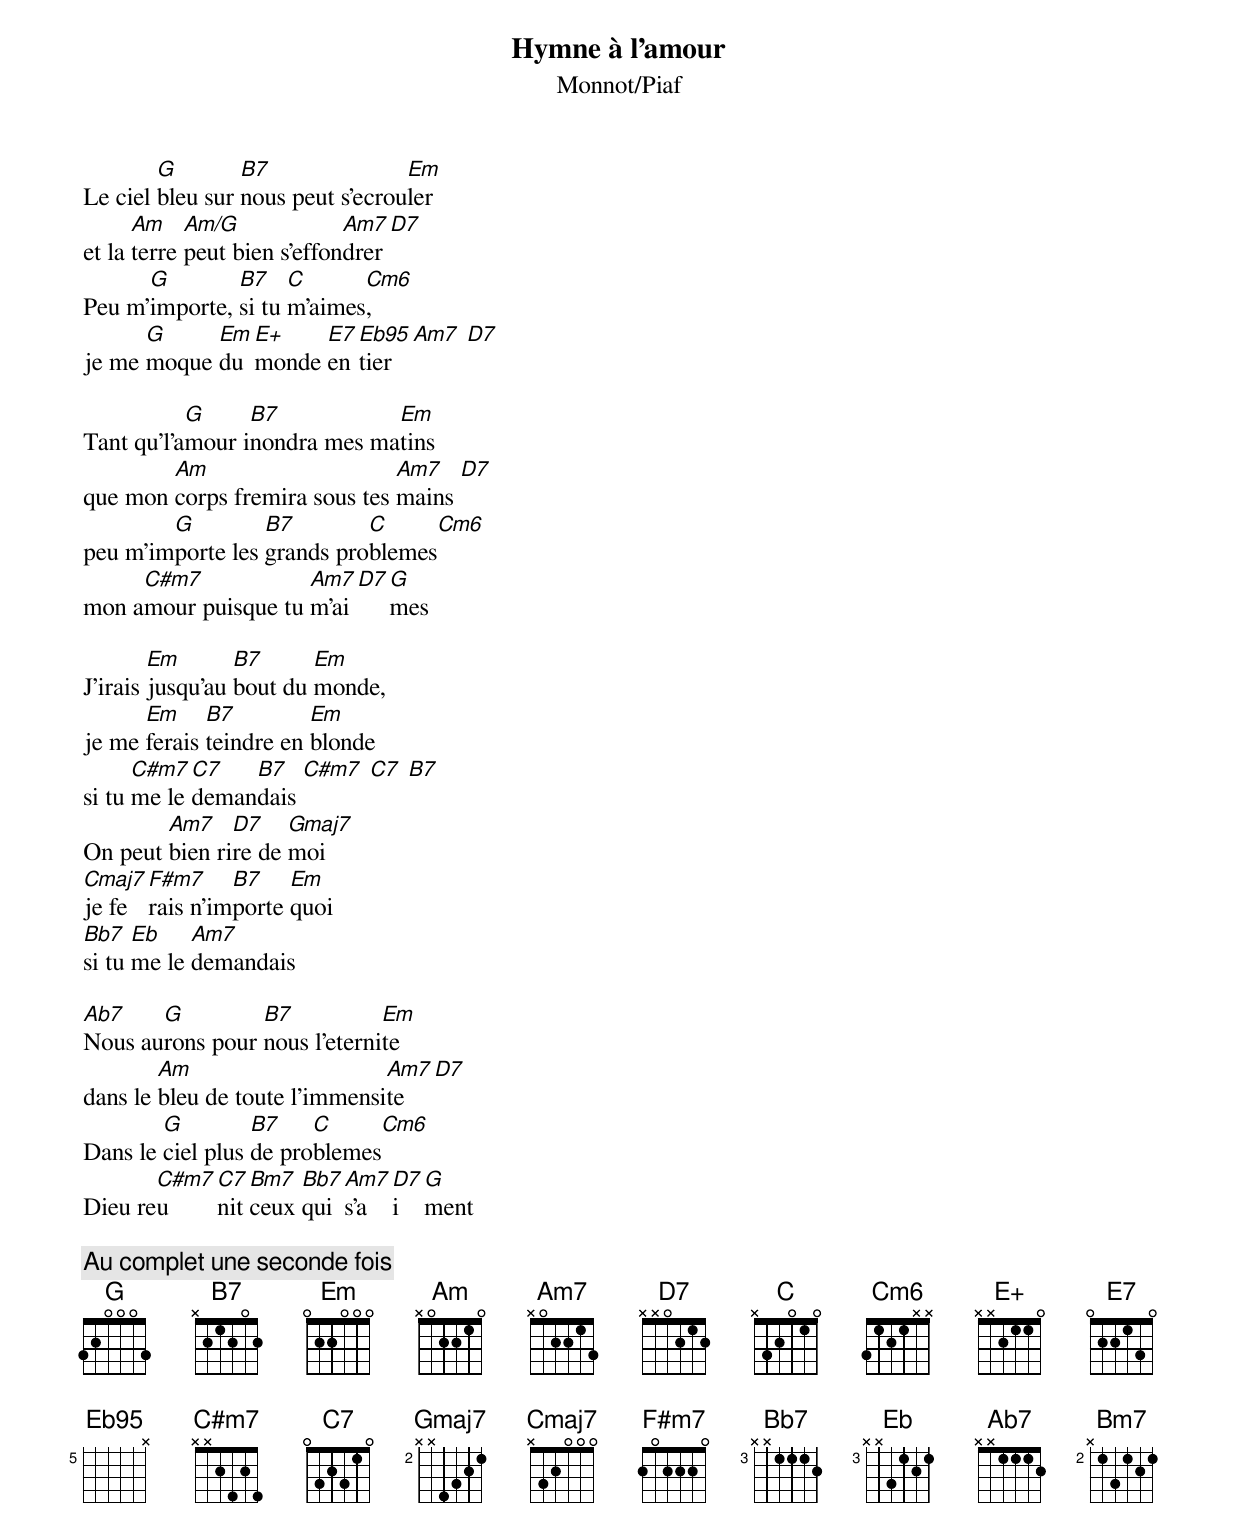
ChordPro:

{t:Hymne à l'amour}
{st:Monnot/Piaf}
{define: Eb95 base-fret 5 frets 5 6 6 5 6 x }
{define: Cm6 base-fret 1 frets 3 1 2 1 x x }

Le ciel [G]bleu sur [B7]nous peut s'ecrou[Em]ler
et la [Am]terre [Am/G]peut bien s'effon[Am7]drer [D7]
Peu m'[G]importe, [B7]si tu [C]m'aimes[Cm6],
je me [G]moque [Em]du [E+]monde [E7]en[Eb95]tier [Am7] [D7]

Tant qu'l'a[G]mour i[B7]nondra mes ma[Em]tins
que mon [Am]corps fremira sous tes [Am7]mains [D7]
peu m'im[G]porte les [B7]grands pro[C]blemes[Cm6]
mon a[C#m7]mour puisque tu [Am7]m'ai[D7][G]mes

J'irais [Em]jusqu'au [B7]bout du [Em]monde,
je me [Em]ferais [B7]teindre en [Em]blonde
si tu [C#m7]me le [C7]deman[B7]dais [C#m7] [C7] [B7]
On peut [Am7]bien ri[D7]re de [Gmaj7]moi
[Cmaj7]je fe[F#m7]rais n'im[B7]porte [Em]quoi
[Bb7]si tu [Eb]me le [Am7]demandais

[Ab7]Nous au[G]rons pour [B7]nous l'eterni[Em]te
dans le [Am]bleu de toute l'immensi[Am7]te [D7]
Dans le [G]ciel plus [B7]de pro[C]blemes[Cm6]
Dieu re[C#m7]u[C7]nit [Bm7]ceux [Bb7]qui [Am7]s'a[D7]i[G]ment

{c:Au complet une seconde fois}
